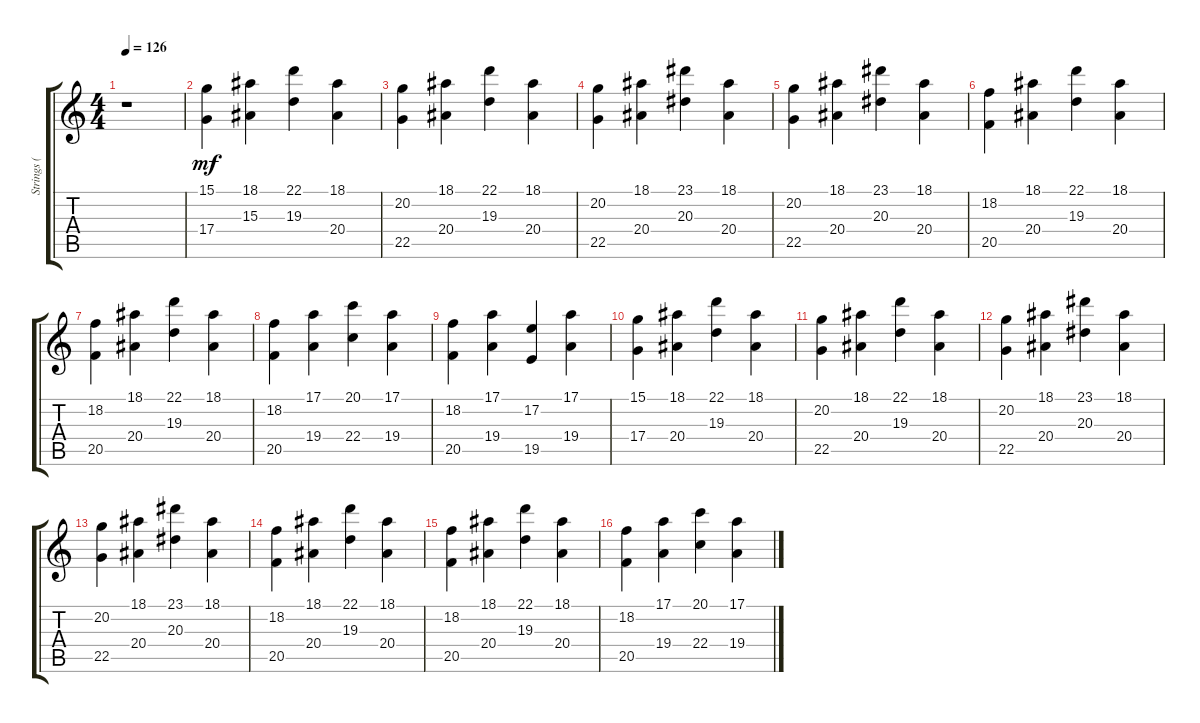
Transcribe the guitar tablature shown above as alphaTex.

\track ("Strings ( Melodia )" "Strings ( ") {instrument stringensemble1}
\staff {score tabs}
\tuning (E4 B3 G3 D3 A2 E2) {hide}
\ts (4 4)
\tempo 126
\clef g2
\ks c
r.1{dy mf instrument stringensemble1} |
(15.1 17.4).4 (18.1 15.3).4 (22.1 19.3).4 (18.1 20.4).4 |
(20.2 22.5).4 (18.1 20.4).4 (22.1 19.3).4 (18.1 20.4).4 |
(20.2 22.5).4 (18.1 20.4).4 (23.1 20.3).4 (18.1 20.4).4 |
(20.2 22.5).4 (18.1 20.4).4 (23.1 20.3).4 (18.1 20.4).4 |
(18.2 20.5).4 (18.1 20.4).4 (22.1 19.3).4 (18.1 20.4).4 |
(18.2 20.5).4 (18.1 20.4).4 (22.1 19.3).4 (18.1 20.4).4 |
(18.2 20.5).4 (17.1 19.4).4 (20.1 22.4).4 (17.1 19.4).4 |
(18.2 20.5).4 (17.1 19.4).4 (17.2 19.5).4 (17.1 19.4).4 |
(15.1 17.4).4 (18.1 20.4).4 (22.1 19.3).4 (18.1 20.4).4 |
(20.2 22.5).4 (18.1 20.4).4 (22.1 19.3).4 (18.1 20.4).4 |
(20.2 22.5).4 (18.1 20.4).4 (23.1 20.3).4 (18.1 20.4).4 |
(20.2 22.5).4 (18.1 20.4).4 (23.1 20.3).4 (18.1 20.4).4 |
(18.2 20.5).4 (18.1 20.4).4 (22.1 19.3).4 (18.1 20.4).4 |
(18.2 20.5).4 (18.1 20.4).4 (22.1 19.3).4 (18.1 20.4).4 |
(18.2 20.5).4 (17.1 19.4).4 (20.1 22.4).4 (17.1 19.4).4
